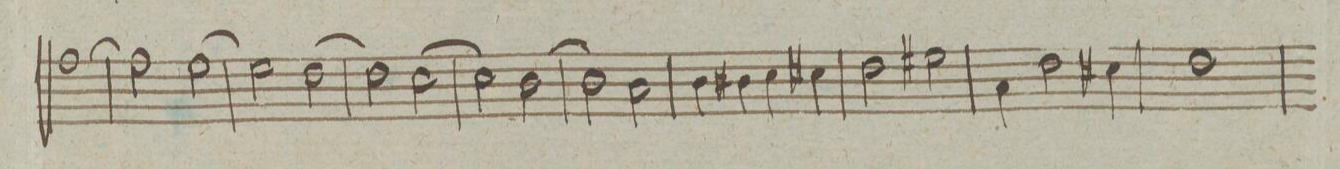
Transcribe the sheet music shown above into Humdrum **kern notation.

**kern	**dynam
*I"Trąbone Alto	*
*clefC3	*
*k[]	*
*met(c|)	*
*M2/2	*
[1g\	.
=228	=228
2g\]	.
[2f\	.
=229	=229
2f\]	.
[2e\	.
=230	=230
2e\]	.
[2d\	.
=231	=231
2d\]	.
[2c\	.
=232	=232
2c\]	.
2B\	.
=233	=233
4c\	.
4c#X\	.
4d\	.
4d#X\	.
=234	=234
2e\	.
2f#X\	.
=235	=235
4B/	.
2e\	.
4d#X\	.
=236	=236
1e\	.
=237	=237
*-	*-
